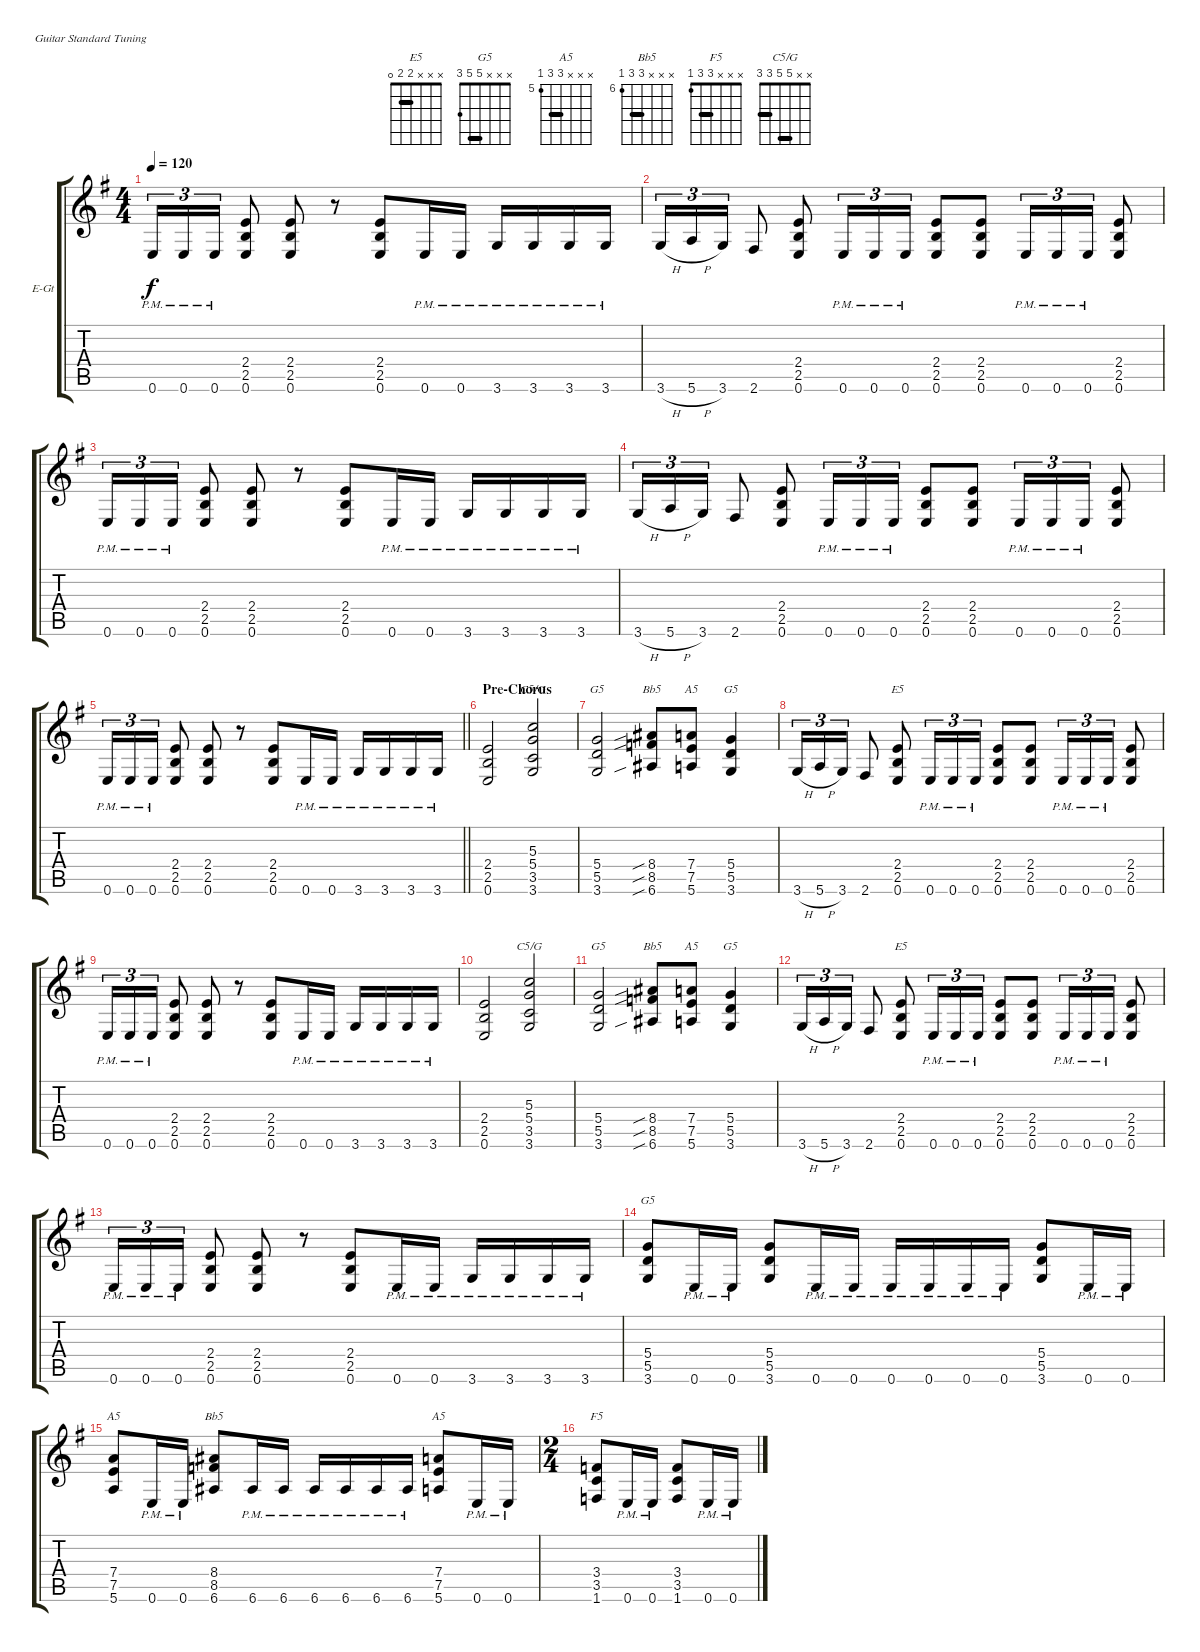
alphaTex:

\defaultSystemsLayout 4
\bracketExtendMode groupsimilarinstruments
\firstSystemTrackNameOrientation horizontal
\otherSystemsTrackNameOrientation horizontal
\track ("Guitar 1" "E-Gt") {instrument distortionguitar}
\staff {score tabs}
\tuning (E4 B3 G3 D3 A2 E2)
\chord ("E5" x x x 2 2 0) {barre 2}
\chord ("G5" x x x 5 5 3) {barre 5}
\chord ("A5" x x x 7 7 5) {firstfret 5 barre 7}
\chord ("Bb5" x x x 8 8 6) {firstfret 6 barre 8}
\chord ("F5" x x x 3 3 1) {barre 3}
\chord ("C5/G" x x 5 5 3 3) {barre (3 5)}
\ts (4 4)
\tempo 120
\clef g2
\ks g
0.6{pm}.16{tu (3 2) dy f} 0.6{pm}.16{tu (3 2)} 0.6{pm}.16{tu (3 2)} (0.6 2.4 2.5).8 (0.6 2.4 2.5).8 r.8 (0.6 2.5 2.4).8 0.6{pm}.16 0.6{pm}.16 3.6{pm}.16 3.6{pm}.16 3.6{pm}.16 3.6{pm}.16 |
3.6{h}.16{tu (3 2)} 5.6{h}.16{tu (3 2)} 3.6.16{tu (3 2)} 2.6.8 (0.6 2.5 2.4).8 0.6{pm}.16{tu (3 2)} 0.6{pm}.16{tu (3 2)} 0.6{pm}.16{tu (3 2)} (0.6 2.4 2.5).8 (0.6 2.5 2.4).8 0.6{pm}.16{tu (3 2)} 0.6{pm}.16{tu (3 2)} 0.6{pm}.16{tu (3 2)} (0.6 2.5 2.4).8 |
0.6{pm}.16{tu (3 2)} 0.6{pm}.16{tu (3 2)} 0.6{pm}.16{tu (3 2)} (0.6 2.4 2.5).8 (0.6 2.4 2.5).8 r.8 (0.6 2.5 2.4).8 0.6{pm}.16 0.6{pm}.16 3.6{pm}.16 3.6{pm}.16 3.6{pm}.16 3.6{pm}.16 |
3.6{h}.16{tu (3 2)} 5.6{h}.16{tu (3 2)} 3.6.16{tu (3 2)} 2.6.8 (0.6 2.5 2.4).8 0.6{pm}.16{tu (3 2)} 0.6{pm}.16{tu (3 2)} 0.6{pm}.16{tu (3 2)} (0.6 2.4 2.5).8 (0.6 2.5 2.4).8 0.6{pm}.16{tu (3 2)} 0.6{pm}.16{tu (3 2)} 0.6{pm}.16{tu (3 2)} (0.6 2.5 2.4).8 |
\barLineRight lightlight
0.6{pm}.16{tu (3 2)} 0.6{pm}.16{tu (3 2)} 0.6{pm}.16{tu (3 2)} (0.6 2.4 2.5).8 (0.6 2.4 2.5).8 r.8 (0.6 2.5 2.4).8 0.6{pm}.16 0.6{pm}.16 3.6{pm}.16 3.6{pm}.16 3.6{pm}.16 3.6{pm}.16 |
\section ("" "Pre-Chorus")
(0.6 2.5 2.4).2 (3.6 3.5 5.4 5.3).2{ch "C5/G"} |
(3.6 5.5 5.4).2{ch "G5"} (8.4{sib} 8.5{sib} 6.6{sib}).8{ch "Bb5"} (7.4 7.5 5.6).8{ch "A5"} (3.6 5.5 5.4).4{ch "G5"} |
3.6{h}.16{tu (3 2)} 5.6{h}.16{tu (3 2)} 3.6.16{tu (3 2)} 2.6.8 (0.6 2.5 2.4).8{ch "E5"} 0.6{pm}.16{tu (3 2)} 0.6{pm}.16{tu (3 2)} 0.6{pm}.16{tu (3 2)} (0.6 2.4 2.5).8 (0.6 2.5 2.4).8 0.6{pm}.16{tu (3 2)} 0.6{pm}.16{tu (3 2)} 0.6{pm}.16{tu (3 2)} (0.6 2.5 2.4).8 |
0.6{pm}.16{tu (3 2)} 0.6{pm}.16{tu (3 2)} 0.6{pm}.16{tu (3 2)} (0.6 2.4 2.5).8 (0.6 2.4 2.5).8 r.8 (0.6 2.5 2.4).8 0.6{pm}.16 0.6{pm}.16 3.6{pm}.16 3.6{pm}.16 3.6{pm}.16 3.6{pm}.16 |
(0.6 2.5 2.4).2 (3.6 3.5 5.4 5.3).2{ch "C5/G"} |
(3.6 5.5 5.4).2{ch "G5"} (8.4{sib} 8.5{sib} 6.6{sib}).8{ch "Bb5"} (7.4 7.5 5.6).8{ch "A5"} (3.6 5.5 5.4).4{ch "G5"} |
3.6{h}.16{tu (3 2)} 5.6{h}.16{tu (3 2)} 3.6.16{tu (3 2)} 2.6.8 (0.6 2.5 2.4).8{ch "E5"} 0.6{pm}.16{tu (3 2)} 0.6{pm}.16{tu (3 2)} 0.6{pm}.16{tu (3 2)} (0.6 2.4 2.5).8 (0.6 2.5 2.4).8 0.6{pm}.16{tu (3 2)} 0.6{pm}.16{tu (3 2)} 0.6{pm}.16{tu (3 2)} (0.6 2.5 2.4).8 |
0.6{pm}.16{tu (3 2)} 0.6{pm}.16{tu (3 2)} 0.6{pm}.16{tu (3 2)} (0.6 2.4 2.5).8 (0.6 2.4 2.5).8 r.8 (0.6 2.5 2.4).8 0.6{pm}.16 0.6{pm}.16 3.6{pm}.16 3.6{pm}.16 3.6{pm}.16 3.6{pm}.16 |
(3.6 5.5 5.4).8{ch "G5"} 0.6{pm}.16 0.6{pm}.16 (3.6 5.5 5.4).8 0.6{pm}.16 0.6{pm}.16 0.6{pm}.16 0.6{pm}.16 0.6{pm}.16 0.6{pm}.16 (3.6 5.5 5.4).8 0.6{pm}.16 0.6{pm}.16 |
(5.6 7.5 7.4).8{ch "A5"} 0.6{pm}.16 0.6{pm}.16 (6.6 8.5 8.4).8{ch "Bb5"} 6.6{pm}.16 6.6{pm}.16 6.6{pm}.16 6.6{pm}.16 6.6{pm}.16 6.6{pm}.16 (5.6 7.5 7.4).8{ch "A5"} 0.6{pm}.16 0.6{pm}.16 |
\ts (2 4)
(1.6 3.5 3.4).8{ch "F5"} 0.6{pm}.16 0.6{pm}.16 (1.6 3.5 3.4).8 0.6{pm}.16 0.6{pm}.16
